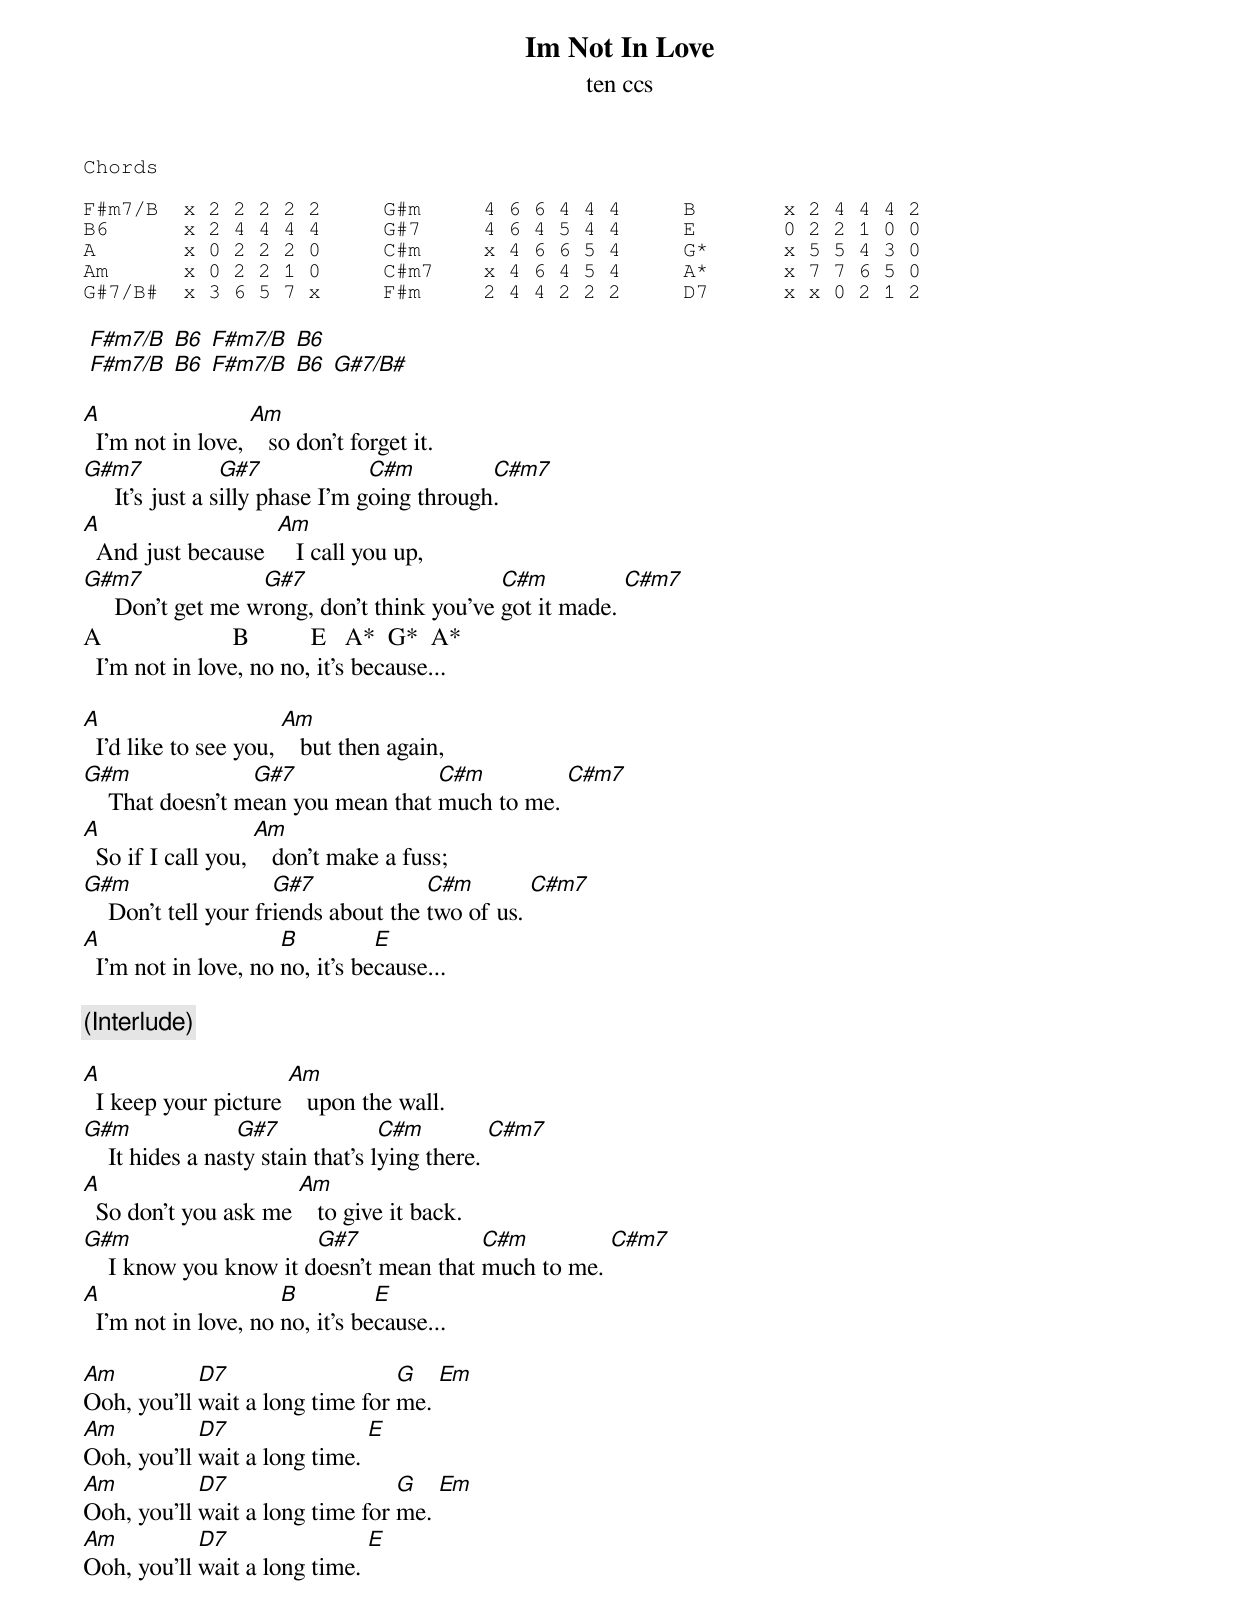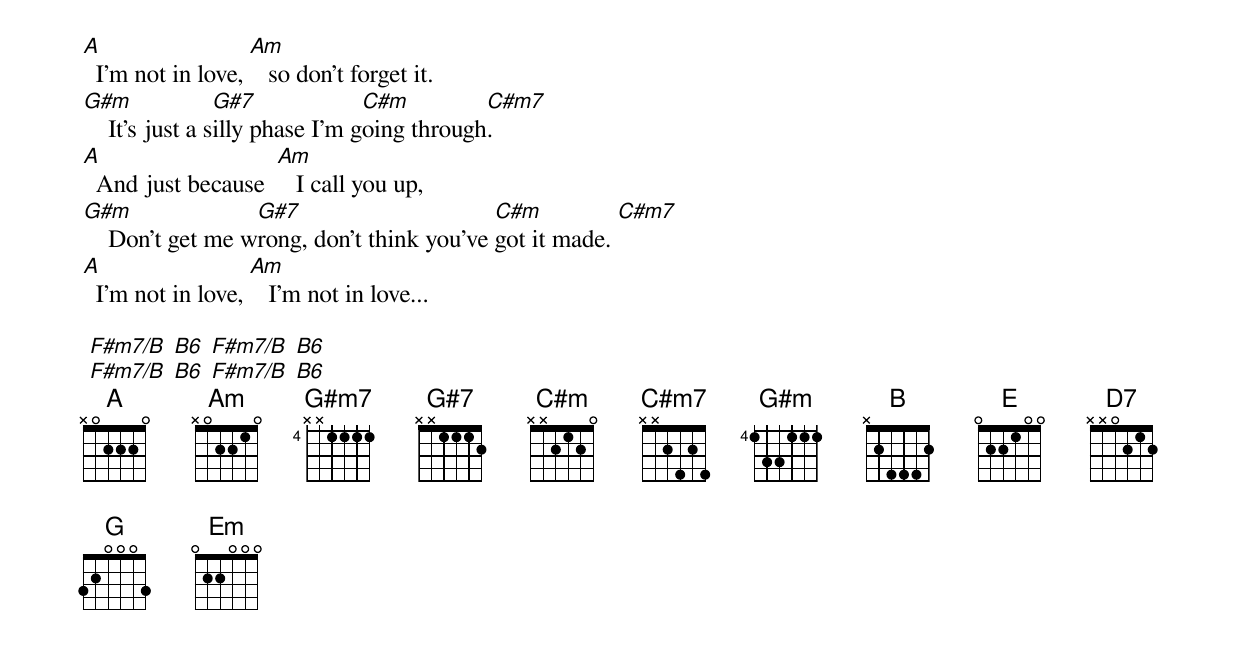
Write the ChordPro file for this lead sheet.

{title: Im Not In Love}
{subtitle: ten ccs}

{sot}
Chords

F#m7/B  x 2 2 2 2 2     G#m     4 6 6 4 4 4     B       x 2 4 4 4 2
B6      x 2 4 4 4 4     G#7     4 6 4 5 4 4     E       0 2 2 1 0 0
A       x 0 2 2 2 0     C#m     x 4 6 6 5 4     G*      x 5 5 4 3 0
Am      x 0 2 2 1 0     C#m7    x 4 6 4 5 4     A*      x 7 7 6 5 0
G#7/B#  x 3 6 5 7 x     F#m     2 4 4 2 2 2     D7      x x 0 2 1 2
{eot}

 [F#m7/B] [B6] [F#m7/B] [B6]
 [F#m7/B] [B6] [F#m7/B] [B6] [G#7/B#]

[A]  I'm not in love, [Am]   so don't forget it.
[G#m7]     It's just a s[G#7]illy phase I'm g[C#m]oing through[C#m7].
[A]  And just because  [Am]   I call you up,
[G#m7]     Don't get me w[G#7]rong, don't think you've [C#m]got it made. [C#m7]
A                     B          E   A*  G*  A*
  I'm not in love, no no, it's because...

[A]  I’d like to see you, [Am]   but then again,
[G#m]    That doesn't m[G#7]ean you mean that [C#m]much to me. [C#m7]
[A]  So if I call you, [Am]   don't make a fuss;
[G#m]    Don't tell your fr[G#7]iends about the [C#m]two of us. [C#m7]
[A]  I'm not in love, no [B]no, it's be[E]cause...

{c:(Interlude)}

[A]  I keep your picture [Am]   upon the wall.
[G#m]    It hides a nas[G#7]ty stain that's l[C#m]ying there. [C#m7]
[A]  So don't you ask me [Am]   to give it back.
[G#m]    I know you know it d[G#7]oesn't mean that [C#m]much to me. [C#m7]
[A]  I'm not in love, no [B]no, it's be[E]cause...

[Am]Ooh, you'll [D7]wait a long time for [G]me. [Em]
[Am]Ooh, you'll [D7]wait a long time. [E]
[Am]Ooh, you'll [D7]wait a long time for [G]me. [Em]
[Am]Ooh, you'll [D7]wait a long time. [E]

[A]  I'm not in love, [Am]   so don't forget it.
[G#m]    It's just a s[G#7]illy phase I'm g[C#m]oing through[C#m7].
[A]  And just because  [Am]   I call you up,
[G#m]    Don't get me w[G#7]rong, don't think you've [C#m]got it made. [C#m7]
[A]  I'm not in love, [Am]   I’m not in love...

 [F#m7/B] [B6] [F#m7/B] [B6]
 [F#m7/B] [B6] [F#m7/B] [B6]
